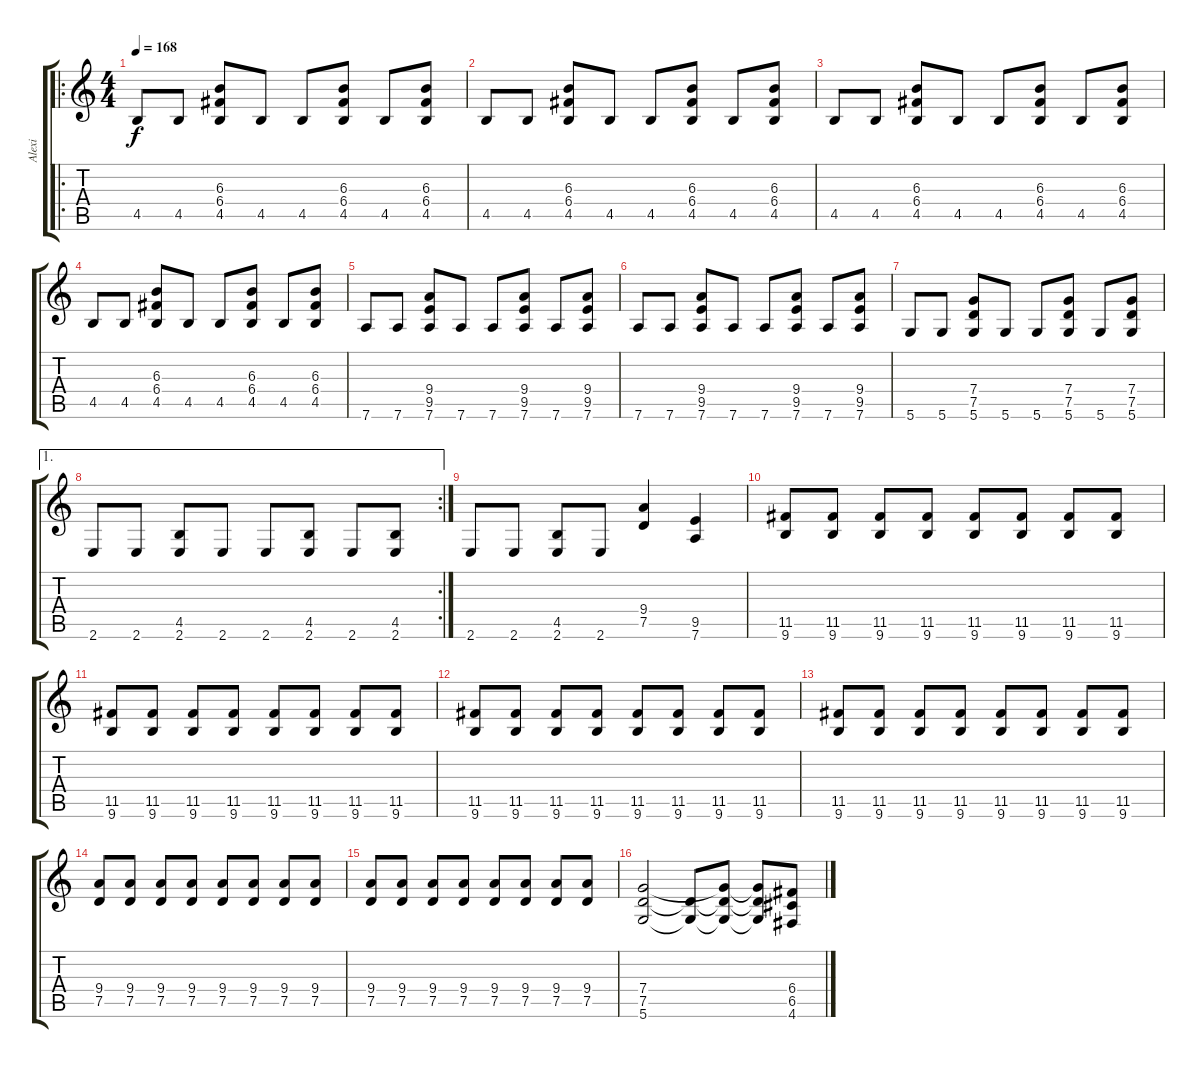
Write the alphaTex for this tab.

\track ("Alexi " "Alexi ") {instrument distortionguitar}
\staff {score tabs}
\tuning (D4 A3 F3 C3 G2 D2) {hide}
\ro
\ts (4 4)
\tempo 168
\clef g2
\ks c
4.5.8{dy f} 4.5.8 (6.3 6.4 4.5).8 4.5.8 4.5.8 (6.3 6.4 4.5).8 4.5.8 (6.3 6.4 4.5).8 |
4.5.8 4.5.8 (6.3 6.4 4.5).8 4.5.8 4.5.8 (6.3 6.4 4.5).8 4.5.8 (6.3 6.4 4.5).8 |
4.5.8 4.5.8 (6.3 6.4 4.5).8 4.5.8 4.5.8 (6.3 6.4 4.5).8 4.5.8 (6.3 6.4 4.5).8 |
4.5.8 4.5.8 (6.3 6.4 4.5).8 4.5.8 4.5.8 (6.3 6.4 4.5).8 4.5.8 (6.3 6.4 4.5).8 |
7.6.8 7.6.8 (9.4 9.5 7.6).8 7.6.8 7.6.8 (9.4 9.5 7.6).8 7.6.8 (9.4 9.5 7.6).8 |
7.6.8 7.6.8 (9.4 9.5 7.6).8 7.6.8 7.6.8 (9.4 9.5 7.6).8 7.6.8 (9.4 9.5 7.6).8 |
5.6.8 5.6.8 (7.4 7.5 5.6).8 5.6.8 5.6.8 (7.4 7.5 5.6).8 5.6.8 (7.4 7.5 5.6).8 |
\ae 1
\rc 2
2.6.8 2.6.8 (4.5 2.6).8 2.6.8 2.6.8 (4.5 2.6).8 2.6.8 (4.5 2.6).8 |
2.6.8 2.6.8 (4.5 2.6).8 2.6.8 (9.4 7.5).4 (9.5 7.6).4 |
(11.5 9.6).8 (11.5 9.6).8 (11.5 9.6).8 (11.5 9.6).8 (11.5 9.6).8 (11.5 9.6).8 (11.5 9.6).8 (11.5 9.6).8 |
(11.5 9.6).8 (11.5 9.6).8 (11.5 9.6).8 (11.5 9.6).8 (11.5 9.6).8 (11.5 9.6).8 (11.5 9.6).8 (11.5 9.6).8 |
(11.5 9.6).8 (11.5 9.6).8 (11.5 9.6).8 (11.5 9.6).8 (11.5 9.6).8 (11.5 9.6).8 (11.5 9.6).8 (11.5 9.6).8 |
(11.5 9.6).8 (11.5 9.6).8 (11.5 9.6).8 (11.5 9.6).8 (11.5 9.6).8 (11.5 9.6).8 (11.5 9.6).8 (11.5 9.6).8 |
(9.4 7.5).8 (9.4 7.5).8 (9.4 7.5).8 (9.4 7.5).8 (9.4 7.5).8 (9.4 7.5).8 (9.4 7.5).8 (9.4 7.5).8 |
(9.4 7.5).8 (9.4 7.5).8 (9.4 7.5).8 (9.4 7.5).8 (9.4 7.5).8 (9.4 7.5).8 (9.4 7.5).8 (9.4 7.5).8 |
(7.4 7.5 5.6).2 (7.5{t} 5.6{t}).8 (7.4{t} 7.5{t} 5.6{t}).8 (7.4{t} 7.5{t} 5.6{t}).8 (6.4 6.5 4.6).8
